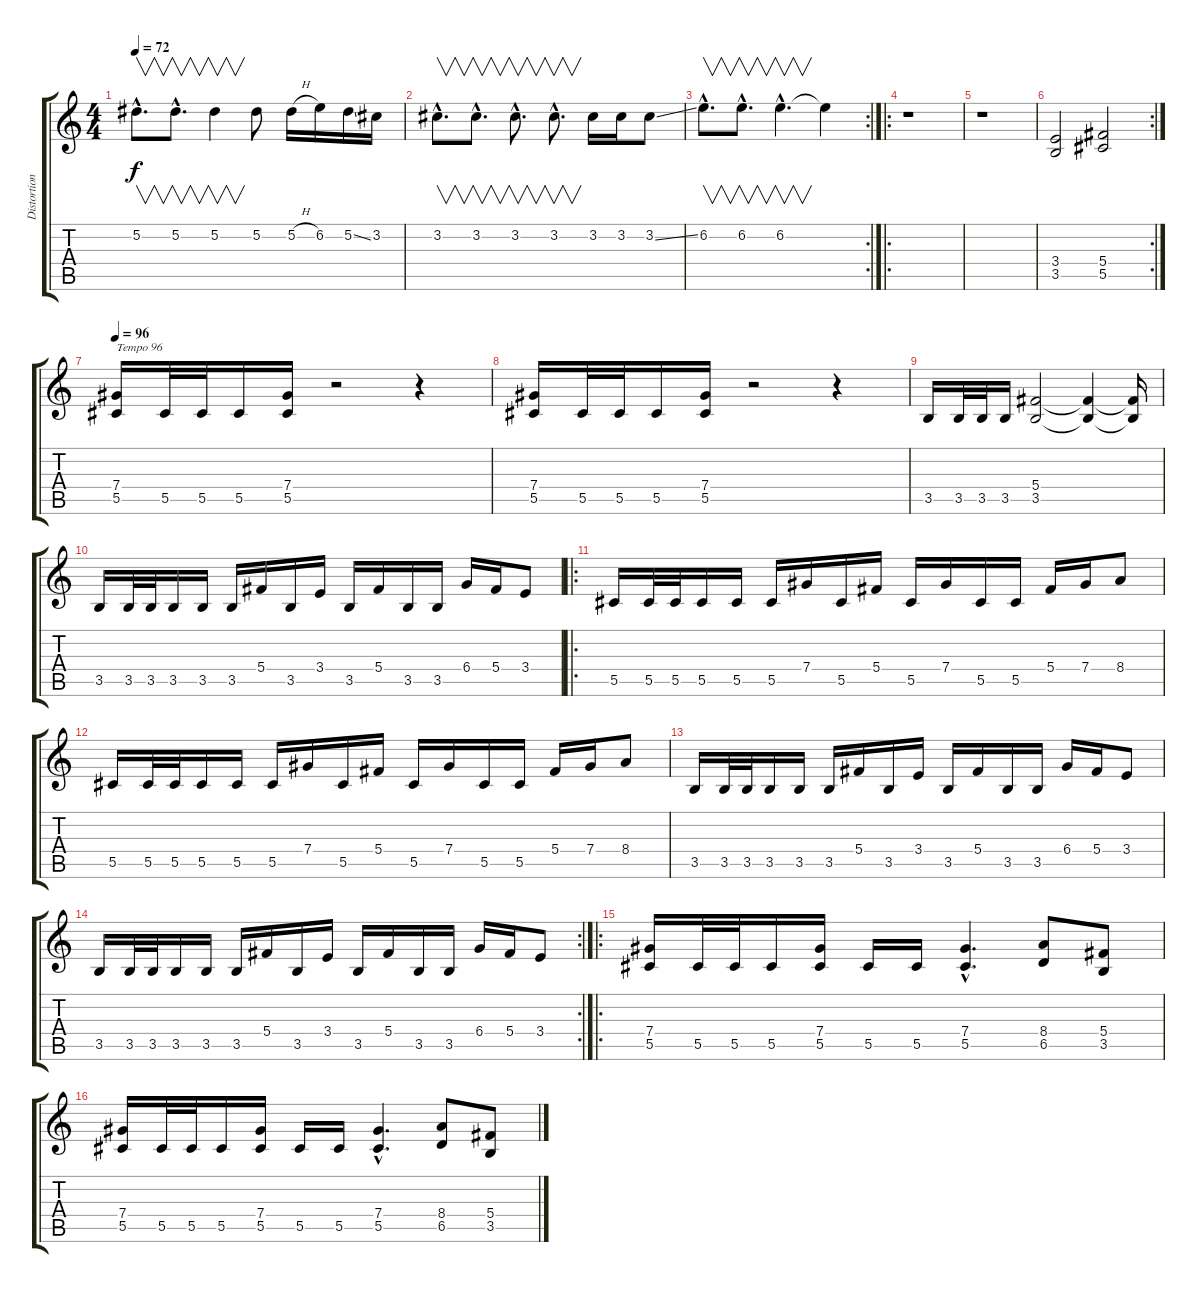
\track ("Distortion Guitar 2" "Distortion") {instrument distortionguitar}
\staff {score tabs}
\tuning (Eb4 Bb3 Gb3 Db3 Ab2 Eb2) {hide}
\ts (4 4)
\tempo 72
\clef g2
\ks c
5.2{hac}.8{v d dy f} 5.2{hac}.8{v d} 5.2.4{v} 5.2.8 5.2{h}.16 6.2.16 5.2{ss}.16 3.2.16 |
3.2{hac}.8{v d} 3.2{hac}.8{v d} 3.2{hac}.8{v d} 3.2{hac}.8{v d} 3.2.16 3.2.16 3.2{ss}.8 |
\rc 2
6.2{hac}.8{v d} 6.2{hac}.8{v d} 6.2{hac}.4{v d} 6.2{t}.4 |
\ro
r.1 |
r.1 |
\rc 2
(3.4 3.5).2 (5.4 5.5).2 |
\tempo 96
(7.4 5.5).16{txt "Tempo 96"} 5.5.32 5.5.32 5.5.16 (7.4 5.5).16 r.2 r.4 |
(7.4 5.5).16 5.5.32 5.5.32 5.5.16 (7.4 5.5).16 r.2 r.4 |
3.5.16 3.5.32 3.5.32 3.5.16 (5.4 3.5).2 (5.4{t} 3.5{t}).4 (5.4{t} 3.5{t}).16 |
3.5.16 3.5.32 3.5.32 3.5.16 3.5.16 3.5.16 5.4.16 3.5.16 3.4.16 3.5.16 5.4.16 3.5.16 3.5.16 6.4.16 5.4.16 3.4.8 |
\ro
5.5.16 5.5.32 5.5.32 5.5.16 5.5.16 5.5.16 7.4.16 5.5.16 5.4.16 5.5.16 7.4.16 5.5.16 5.5.16 5.4.16 7.4.16 8.4.8 |
5.5.16 5.5.32 5.5.32 5.5.16 5.5.16 5.5.16 7.4.16 5.5.16 5.4.16 5.5.16 7.4.16 5.5.16 5.5.16 5.4.16 7.4.16 8.4.8 |
3.5.16 3.5.32 3.5.32 3.5.16 3.5.16 3.5.16 5.4.16 3.5.16 3.4.16 3.5.16 5.4.16 3.5.16 3.5.16 6.4.16 5.4.16 3.4.8 |
\rc 2
3.5.16 3.5.32 3.5.32 3.5.16 3.5.16 3.5.16 5.4.16 3.5.16 3.4.16 3.5.16 5.4.16 3.5.16 3.5.16 6.4.16 5.4.16 3.4.8 |
\ro
(7.4 5.5).16 5.5.32 5.5.32 5.5.16 (7.4 5.5).16 5.5.16 5.5.16 (7.4{hac} 5.5{hac}).4{d} (8.4 6.5).8 (5.4 3.5).8 |
(7.4 5.5).16 5.5.32 5.5.32 5.5.16 (7.4 5.5).16 5.5.16 5.5.16 (7.4{hac} 5.5{hac}).4{d} (8.4 6.5).8 (5.4 3.5).8
